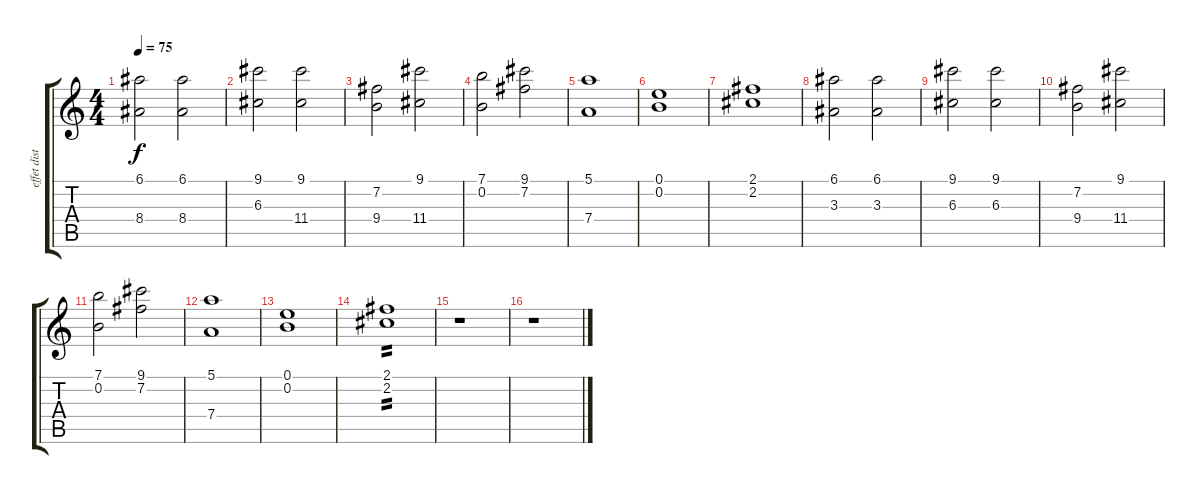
\track ("effet dist" "effet dist") {instrument overdrivenguitar}
\staff {score tabs}
\tuning (E4 B3 G3 D3 A2 D2) {hide}
\ts (4 4)
\tempo 75
\clef g2
\ks c
(6.1 8.4).2{dy f instrument overdrivenguitar} (6.1 8.4).2 |
(9.1 6.3).2 (9.1 11.4).2 |
(7.2 9.4).2 (9.1 11.4).2 |
(7.1 0.2).2 (9.1 7.2).2 |
(5.1 7.4).1 |
(0.1 0.2).1 |
(2.1 2.2).1 |
(6.1 3.3).2 (6.1 3.3).2 |
(9.1 6.3).2 (9.1 6.3).2 |
(7.2 9.4).2 (9.1 11.4).2 |
(7.1 0.2).2 (9.1 7.2).2 |
(5.1 7.4).1 |
(0.1 0.2).1 |
(2.1 2.2).1{tp 2} |
r.1 |
r.1
